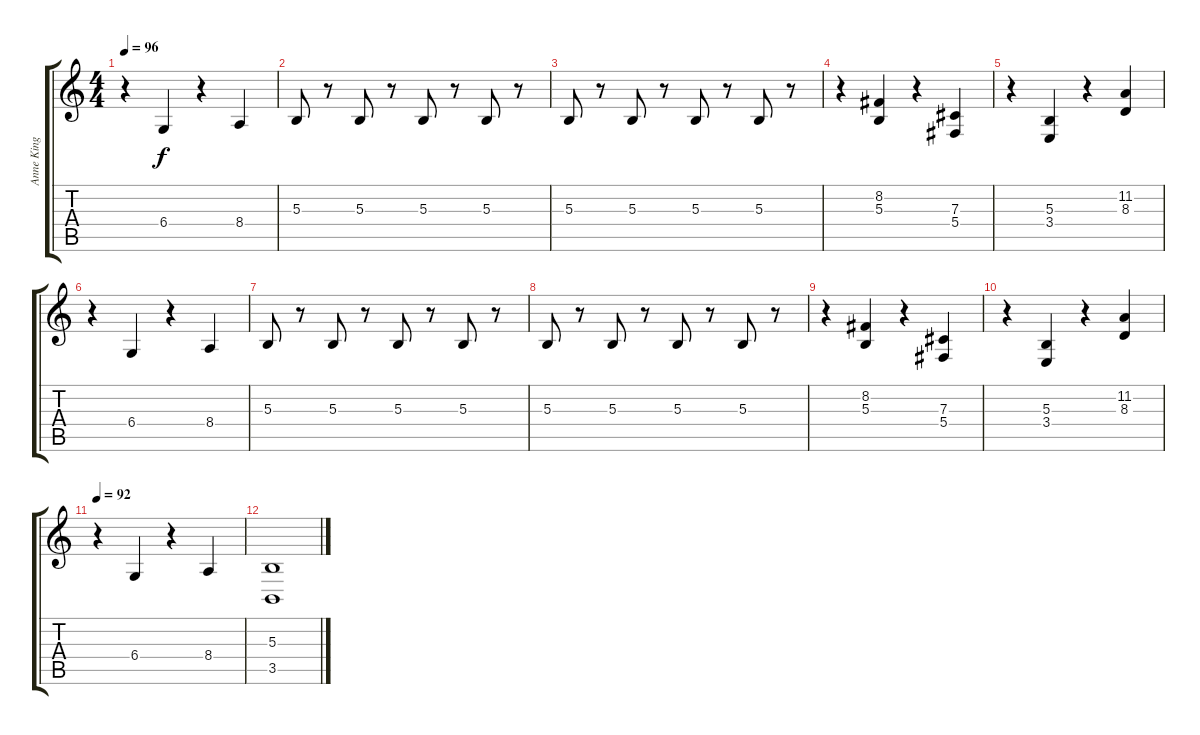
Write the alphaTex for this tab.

\track ("Anne King" "Anne King") {instrument sopranosax}
\staff {score tabs}
\tuning (Eb4 Bb3 Gb3 Db3 Ab2 Eb2) {hide}
\ts (4 4)
\tempo 96
\clef g2
\ks c
r.4{dy f} 6.4.4 r.4 8.4.4 |
5.3.8 r.8 5.3.8 r.8 5.3.8 r.8 5.3.8 r.8 |
5.3.8 r.8 5.3.8 r.8 5.3.8 r.8 5.3.8 r.8 |
r.4 (8.2 5.3).4 r.4 (7.3 5.4).4 |
r.4 (5.3 3.4).4 r.4 (11.2 8.3).4 |
r.4 6.4.4 r.4 8.4.4 |
5.3.8 r.8 5.3.8 r.8 5.3.8 r.8 5.3.8 r.8 |
5.3.8 r.8 5.3.8 r.8 5.3.8 r.8 5.3.8 r.8 |
r.4 (8.2 5.3).4 r.4 (7.3 5.4).4 |
r.4 (5.3 3.4).4 r.4 (11.2 8.3).4 |
\tempo 92
r.4 6.4.4 r.4 8.4.4 |
(5.3 3.5).1
